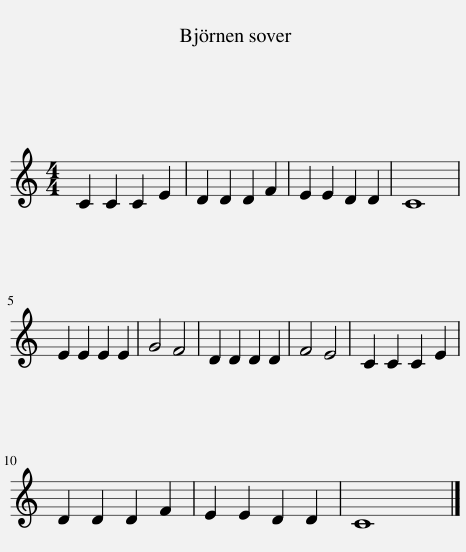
X:1
L:1/8
M:4/4
I:linebreak $
K:C
V:1 treble
V:1
 C2 C2 C2 E2 | D2 D2 D2 F2 | E2 E2 D2 D2 | C8 |$ E2 E2 E2 E2 | %5
 G4 F4 | D2 D2 D2 D2 | F4 E4 | C2 C2 C2 E2 |$ D2 D2 D2 F2 | %10
 E2 E2 D2 D2 | C8 |] %12
